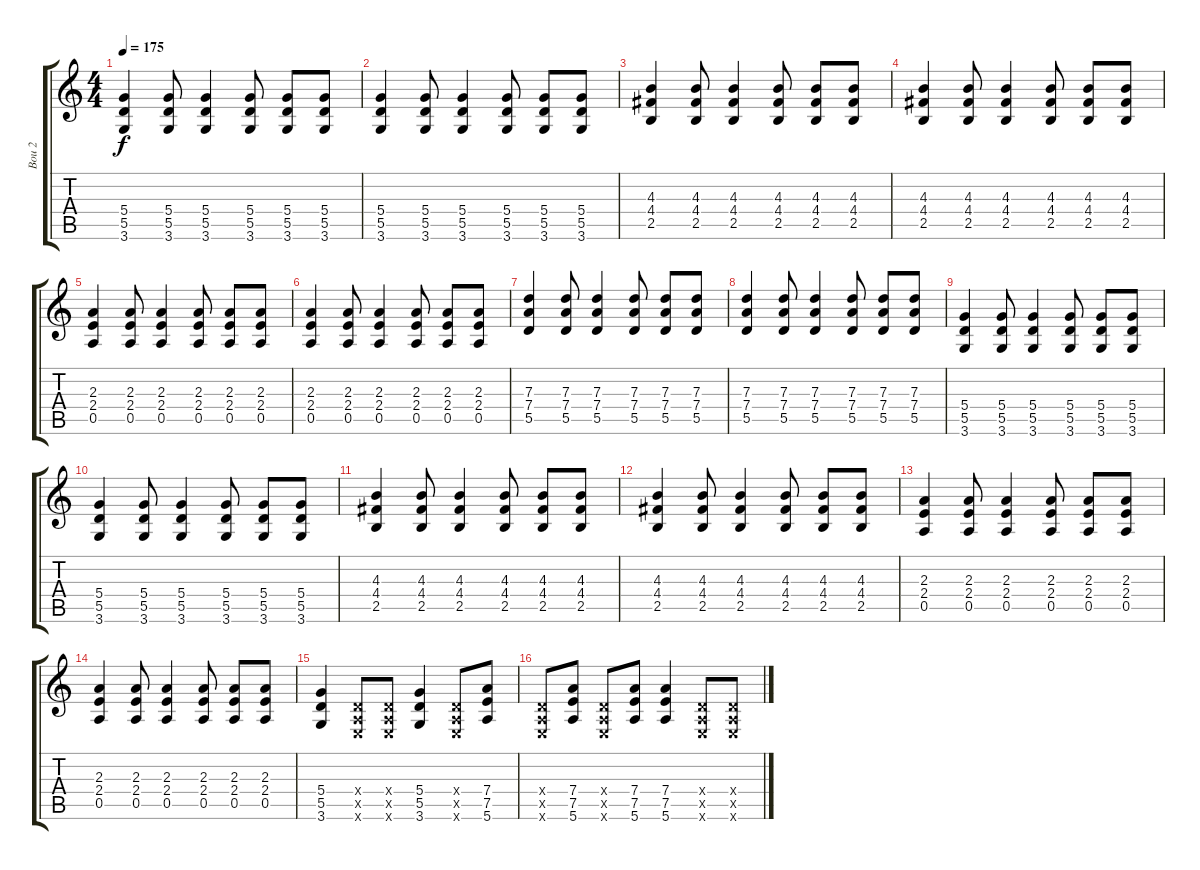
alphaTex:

\track ("Bou 2" "Bou 2") {instrument distortionguitar}
\staff {score tabs}
\tuning (E4 B3 G3 D3 A2 E2) {hide}
\ts (4 4)
\tempo 175
\clef g2
\ks c
(5.4 5.5 3.6).4{dy f} (5.4 5.5 3.6).8 (5.4 5.5 3.6).4 (5.4 5.5 3.6).8 (5.4 5.5 3.6).8 (5.4 5.5 3.6).8 |
(5.4 5.5 3.6).4 (5.4 5.5 3.6).8 (5.4 5.5 3.6).4 (5.4 5.5 3.6).8 (5.4 5.5 3.6).8 (5.4 5.5 3.6).8 |
(4.3 4.4 2.5).4 (4.3 4.4 2.5).8 (4.3 4.4 2.5).4 (4.3 4.4 2.5).8 (4.3 4.4 2.5).8 (4.3 4.4 2.5).8 |
(4.3 4.4 2.5).4 (4.3 4.4 2.5).8 (4.3 4.4 2.5).4 (4.3 4.4 2.5).8 (4.3 4.4 2.5).8 (4.3 4.4 2.5).8 |
(2.3 2.4 0.5).4 (2.3 2.4 0.5).8 (2.3 2.4 0.5).4 (2.3 2.4 0.5).8 (2.3 2.4 0.5).8 (2.3 2.4 0.5).8 |
(2.3 2.4 0.5).4 (2.3 2.4 0.5).8 (2.3 2.4 0.5).4 (2.3 2.4 0.5).8 (2.3 2.4 0.5).8 (2.3 2.4 0.5).8 |
(7.3 7.4 5.5).4 (7.3 7.4 5.5).8 (7.3 7.4 5.5).4 (7.3 7.4 5.5).8 (7.3 7.4 5.5).8 (7.3 7.4 5.5).8 |
(7.3 7.4 5.5).4 (7.3 7.4 5.5).8 (7.3 7.4 5.5).4 (7.3 7.4 5.5).8 (7.3 7.4 5.5).8 (7.3 7.4 5.5).8 |
(5.4 5.5 3.6).4 (5.4 5.5 3.6).8 (5.4 5.5 3.6).4 (5.4 5.5 3.6).8 (5.4 5.5 3.6).8 (5.4 5.5 3.6).8 |
(5.4 5.5 3.6).4 (5.4 5.5 3.6).8 (5.4 5.5 3.6).4 (5.4 5.5 3.6).8 (5.4 5.5 3.6).8 (5.4 5.5 3.6).8 |
(4.3 4.4 2.5).4 (4.3 4.4 2.5).8 (4.3 4.4 2.5).4 (4.3 4.4 2.5).8 (4.3 4.4 2.5).8 (4.3 4.4 2.5).8 |
(4.3 4.4 2.5).4 (4.3 4.4 2.5).8 (4.3 4.4 2.5).4 (4.3 4.4 2.5).8 (4.3 4.4 2.5).8 (4.3 4.4 2.5).8 |
(2.3 2.4 0.5).4 (2.3 2.4 0.5).8 (2.3 2.4 0.5).4 (2.3 2.4 0.5).8 (2.3 2.4 0.5).8 (2.3 2.4 0.5).8 |
(2.3 2.4 0.5).4 (2.3 2.4 0.5).8 (2.3 2.4 0.5).4 (2.3 2.4 0.5).8 (2.3 2.4 0.5).8 (2.3 2.4 0.5).8 |
(5.4 5.5 3.6).4 (0.4{x} 0.5{x} 0.6{x}).8 (0.4{x} 0.5{x} 0.6{x}).8 (5.4 5.5 3.6).4 (0.4{x} 0.5{x} 0.6{x}).8 (7.4 7.5 5.6).8 |
(0.4{x} 0.5{x} 0.6{x}).8 (7.4 7.5 5.6).8 (0.4{x} 0.5{x} 0.6{x}).8 (7.4 7.5 5.6).8 (7.4 7.5 5.6).4 (0.4{x} 0.5{x} 0.6{x}).8 (0.4{x} 0.5{x} 0.6{x}).8
